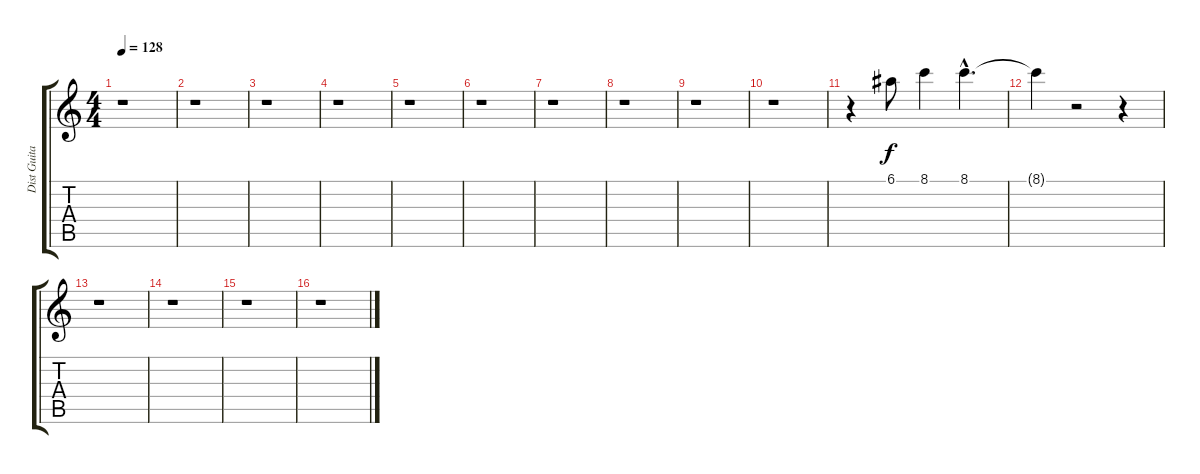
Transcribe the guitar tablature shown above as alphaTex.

\track ("Dist Guitar         " "Dist Guita") {instrument distortionguitar}
\staff {score tabs}
\tuning (E4 B3 G3 D3 A2 E2) {hide}
\ts (4 4)
\tempo 128
\clef g2
\ks c
r.1{dy f} |
r.1 |
r.1 |
r.1 |
r.1 |
r.1 |
r.1 |
r.1 |
r.1 |
r.1 |
r.4 6.1.8 8.1.4 8.1{hac}.4{d} |
8.1{t}.4 r.2 r.4 |
r.1 |
r.1 |
r.1 |
r.1
